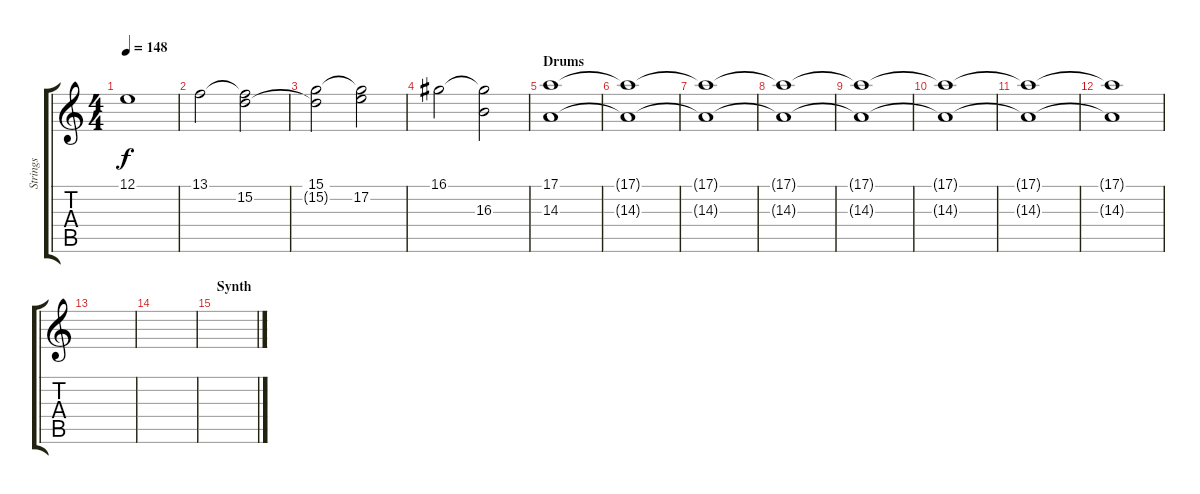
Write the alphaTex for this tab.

\track ("Strings" "Strings") {instrument stringensemble1}
\staff {score tabs}
\tuning (E4 B3 G3 D3 A2 E2) {hide}
\ts (4 4)
\tempo 148
\clef g2
\ks c
12.1.1{dy f} |
13.1.2 (13.1{t} 15.2).2 |
(15.1 15.2{t}).2 (15.1{t} 17.2).2 |
16.1.2 (16.1{t} 16.3).2 |
\section ("" "Drums")
(17.1 14.3).1 |
(17.1{t} 14.3{t}).1 |
(17.1{t} 14.3{t}).1 |
(17.1{t} 14.3{t}).1 |
(17.1{t} 14.3{t}).1 |
(17.1{t} 14.3{t}).1 |
(17.1{t} 14.3{t}).1 |
(17.1{t} 14.3{t}).1 |
|
|
\section ("" "Synth")
